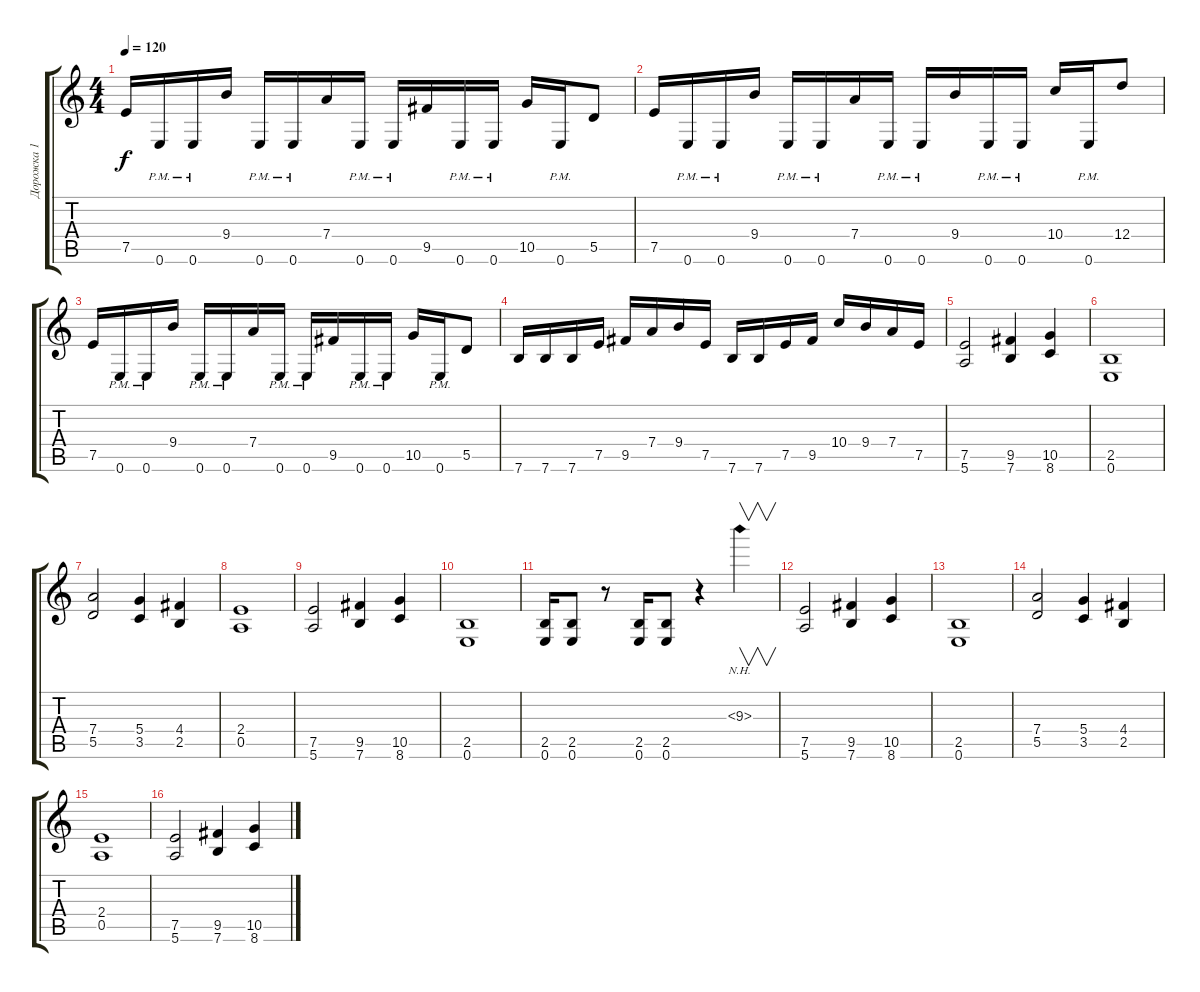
\track ("Дорожка 1" "Дорожка 1") {instrument overdrivenguitar}
\staff {score tabs}
\tuning (E4 B3 G3 D3 A2 E2) {hide}
\ts (4 4)
\tempo 120
\clef g2
\ks c
7.5.16{dy f} 0.6{pm}.16 0.6{pm}.16 9.4.16 0.6{pm}.16 0.6{pm}.16 7.4.16 0.6{pm}.16 0.6{pm}.16 9.5.16 0.6{pm}.16 0.6{pm}.16 10.5.16 0.6{pm}.16 5.5.8 |
7.5.16 0.6{pm}.16 0.6{pm}.16 9.4.16 0.6{pm}.16 0.6{pm}.16 7.4.16 0.6{pm}.16 0.6{pm}.16 9.4.16 0.6{pm}.16 0.6{pm}.16 10.4.16 0.6{pm}.16 12.4.8 |
7.5.16 0.6{pm}.16 0.6{pm}.16 9.4.16 0.6{pm}.16 0.6{pm}.16 7.4.16 0.6{pm}.16 0.6{pm}.16 9.5.16 0.6{pm}.16 0.6{pm}.16 10.5.16 0.6{pm}.16 5.5.8 |
7.6.16 7.6.16 7.6.16 7.5.16 9.5.16 7.4.16 9.4.16 7.5.16 7.6.16 7.6.16 7.5.16 9.5.16 10.4.16 9.4.16 7.4.16 7.5.16 |
(7.5 5.6).2 (9.5 7.6).4 (10.5 8.6).4 |
(2.5 0.6).1 |
(7.4 5.5).2 (5.4 3.5).4 (4.4 2.5).4 |
(2.4 0.5).1 |
(7.5 5.6).2 (9.5 7.6).4 (10.5 8.6).4 |
(2.5 0.6).1 |
(2.5 0.6).16 (2.5 0.6).8 r.8 (2.5 0.6).16 (2.5 0.6).8 r.4 9.3{nh}.4{v} |
(7.5 5.6).2 (9.5 7.6).4 (10.5 8.6).4 |
(2.5 0.6).1 |
(7.4 5.5).2 (5.4 3.5).4 (4.4 2.5).4 |
(2.4 0.5).1 |
(7.5 5.6).2 (9.5 7.6).4 (10.5 8.6).4
